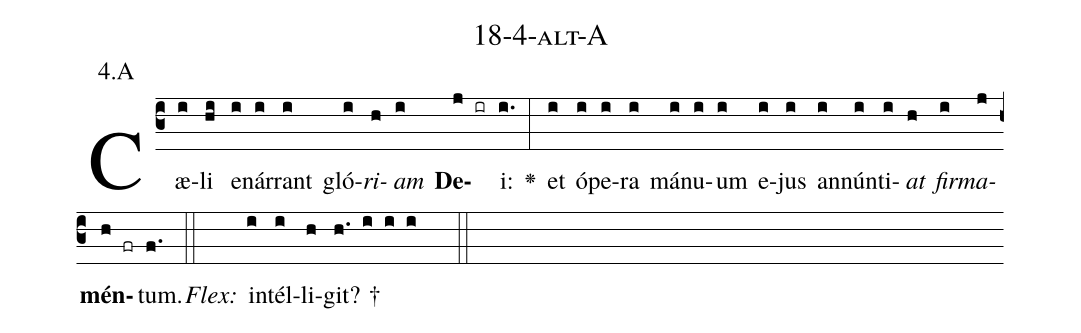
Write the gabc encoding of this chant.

name: 18-4-alt-A;
annotation: 4.A;
%%
(c3)Cæ(i)li(hi) e(i)nár(i)rant(i) gló(i)<i>ri</i>(h)<i>am</i>(i) <b>De</b>(j ir)i:(i.) <v>\greheightstar</v>(:) et(i) ó(i)pe(i)ra(i) má(i)nu(i)um(i) e(i)jus(i) an(i)nún(i)ti(i)<i>at</i>(h) <i>fir</i>(i)<i>ma</i>(j)<b>mén</b>(h fr)tum.(f.) (::)
<i>Flex:</i>()  in(i)tél(i)li(h)git? †(h. i i i  ::)

%E(i) u(h) o(i) u(j) a(h) e.(f.) (::)
